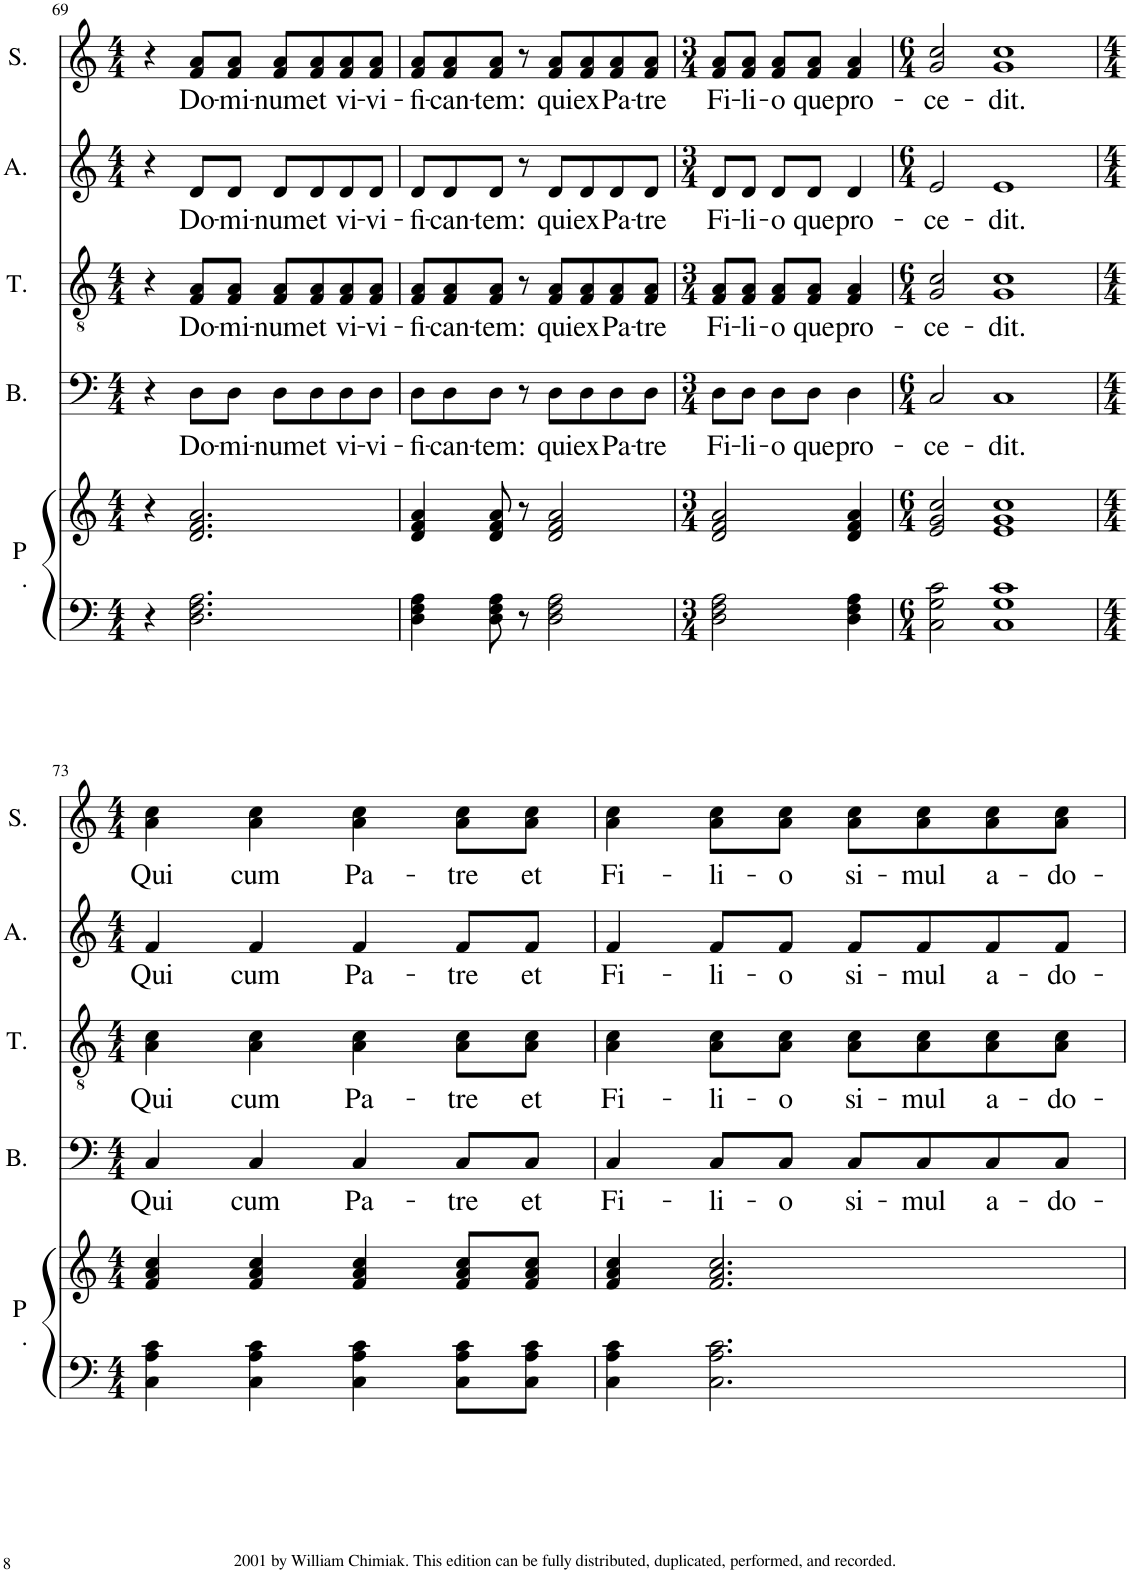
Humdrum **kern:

**kern	**kern	**kern	**text	**kern	**text	**kern	**text	**kern	**text
*part5	*part5	*part4	*part4	*part3	*part3	*part2	*part2	*part1	*part1
*staff6	*staff5	*staff4	*staff4	*staff3	*staff3	*staff2	*staff2	*staff1	*staff1
*I"Piano (for Rehearsal only)	*	*I"Bass	*	*I"Tenor	*	*I"Alto	*	*I"Soprano	*
*I'P .	*	*I'B.	*	*I'T.	*	*I'A.	*	*I'S.	*
!!LO:PB:g=z
*clefF4	*clefG2	*clefF4	*	*clefGv2	*	*clefG2	*	*clefG2	*
*k[]	*k[]	*k[]	*	*k[]	*	*k[]	*	*k[]	*
*M4/4	*M4/4	*M4/4	*	*M4/4	*	*M4/4	*	*M4/4	*
=69	=69	=69	=69	=69	=69	=69	=69	=69	=69
4r	4r	4r	.	4r	.	4r	.	4r	.
!	!	!	!LO:LY:b	!	!LO:LY:b	!	!LO:LY:b	!	!LO:LY:b
2.D\ 2.F\ 2.A\	2.d/ 2.f/ 2.a/	8D\L	Do-	8F/ 8A/L	Do-	8d/L	Do-	8f/ 8a/L	Do-
!	!	!	!LO:LY:b	!	!LO:LY:b	!	!LO:LY:b	!	!LO:LY:b
.	.	8D\J	-mi-	8F/ 8A/J	-mi-	8d/J	-mi-	8f/ 8a/J	-mi-
!	!	!	!LO:LY:b	!	!LO:LY:b	!	!LO:LY:b	!	!LO:LY:b
.	.	8D\L	-num	8F/ 8A/L	-num	8d/L	-num	8f/ 8a/L	-num
!	!	!	!LO:LY:b	!	!LO:LY:b	!	!LO:LY:b	!	!LO:LY:b
.	.	8D\	et	8F/ 8A/	et	8d/	et	8f/ 8a/	et
!	!	!	!LO:LY:b	!	!LO:LY:b	!	!LO:LY:b	!	!LO:LY:b
.	.	8D\	vi-	8F/ 8A/	vi-	8d/	vi-	8f/ 8a/	vi-
!	!	!	!LO:LY:b	!	!LO:LY:b	!	!LO:LY:b	!	!LO:LY:b
.	.	8D\J	-vi-	8F/ 8A/J	-vi-	8d/J	-vi-	8f/ 8a/J	-vi-
=70	=70	=70	=70	=70	=70	=70	=70	=70	=70
!	!	!	!LO:LY:b	!	!LO:LY:b	!	!LO:LY:b	!	!LO:LY:b
4D\ 4F\ 4A\	4d/ 4f/ 4a/	8D\L	-fi-	8F/ 8A/L	-fi-	8d/L	-fi-	8f/ 8a/L	-fi-
!	!	!	!LO:LY:b	!	!LO:LY:b	!	!LO:LY:b	!	!LO:LY:b
.	.	8D\	-can-	8F/ 8A/	-can-	8d/	-can-	8f/ 8a/	-can-
!	!	!	!LO:LY:b	!	!LO:LY:b	!	!LO:LY:b	!	!LO:LY:b
8D\ 8F\ 8A\	8d/ 8f/ 8a/	8D\J	-tem:	8F/ 8A/J	-tem:	8d/J	-tem:	8f/ 8a/J	-tem:
8r	8r	8r	.	8r	.	8r	.	8r	.
!	!	!	!LO:LY:b	!	!LO:LY:b	!	!LO:LY:b	!	!LO:LY:b
2D\ 2F\ 2A\	2d/ 2f/ 2a/	8D\L	qui	8F/ 8A/L	qui	8d/L	qui	8f/ 8a/L	qui
!	!	!	!LO:LY:b	!	!LO:LY:b	!	!LO:LY:b	!	!LO:LY:b
.	.	8D\	ex	8F/ 8A/	ex	8d/	ex	8f/ 8a/	ex
!	!	!	!LO:LY:b	!	!LO:LY:b	!	!LO:LY:b	!	!LO:LY:b
.	.	8D\	Pa-	8F/ 8A/	Pa-	8d/	Pa-	8f/ 8a/	Pa-
!	!	!	!LO:LY:b	!	!LO:LY:b	!	!LO:LY:b	!	!LO:LY:b
.	.	8D\J	tre	8F/ 8A/J	tre	8d/J	tre	8f/ 8a/J	tre
=71	=71	=71	=71	=71	=71	=71	=71	=71	=71
*M3/4	*M3/4	*M3/4	*	*M3/4	*	*M3/4	*	*M3/4	*
!	!	!	!LO:LY:b	!	!LO:LY:b	!	!LO:LY:b	!	!LO:LY:b
2D\ 2F\ 2A\	2d/ 2f/ 2a/	8D\L	Fi-	8F/ 8A/L	Fi-	8d/L	Fi-	8f/ 8a/L	Fi-
!	!	!	!LO:LY:b	!	!LO:LY:b	!	!LO:LY:b	!	!LO:LY:b
.	.	8D\J	-li-	8F/ 8A/J	-li-	8d/J	-li-	8f/ 8a/J	-li-
!	!	!	!LO:LY:b	!	!LO:LY:b	!	!LO:LY:b	!	!LO:LY:b
.	.	8D\L	-o	8F/ 8A/L	-o	8d/L	-o	8f/ 8a/L	-o
!	!	!	!LO:LY:b	!	!LO:LY:b	!	!LO:LY:b	!	!LO:LY:b
.	.	8D\J	que	8F/ 8A/J	que	8d/J	que	8f/ 8a/J	que
!	!	!	!LO:LY:b	!	!LO:LY:b	!	!LO:LY:b	!	!LO:LY:b
4D\ 4F\ 4A\	4d/ 4f/ 4a/	4D\	pro-	4F/ 4A/	pro-	4d/	pro-	4f/ 4a/	pro-
=72	=72	=72	=72	=72	=72	=72	=72	=72	=72
*M6/4	*M6/4	*M6/4	*	*M6/4	*	*M6/4	*	*M6/4	*
!	!	!	!LO:LY:b	!	!LO:LY:b	!	!LO:LY:b	!	!LO:LY:b
2C\ 2G\ 2c\	2e/ 2g/ 2cc/	2C/	-ce-	2G/ 2c/	-ce-	2e/	-ce-	2g/ 2cc/	-ce-
!	!	!	!LO:LY:b	!	!LO:LY:b	!	!LO:LY:b	!	!LO:LY:b
1C 1G 1c	1e 1g 1cc	1C	-dit.	1G 1c	-dit.	1e	-dit.	1g 1cc	-dit.
!!LO:LB:g=z
=73	=73	=73	=73	=73	=73	=73	=73	=73	=73
*M4/4	*M4/4	*M4/4	*	*M4/4	*	*M4/4	*	*M4/4	*
!	!	!	!LO:LY:b	!	!LO:LY:b	!	!LO:LY:b	!	!LO:LY:b
4C\ 4A\ 4c\	4f/ 4a/ 4cc/	4C/	Qui	4A\ 4c\	Qui	4f/	Qui	4a\ 4cc\	Qui
!	!	!	!LO:LY:b	!	!LO:LY:b	!	!LO:LY:b	!	!LO:LY:b
4C\ 4A\ 4c\	4f/ 4a/ 4cc/	4C/	cum	4A\ 4c\	cum	4f/	cum	4a\ 4cc\	cum
!	!	!	!LO:LY:b	!	!LO:LY:b	!	!LO:LY:b	!	!LO:LY:b
4C\ 4A\ 4c\	4f/ 4a/ 4cc/	4C/	Pa-	4A\ 4c\	Pa-	4f/	Pa-	4a\ 4cc\	Pa-
!	!	!	!LO:LY:b	!	!LO:LY:b	!	!LO:LY:b	!	!LO:LY:b
8C\ 8A\ 8c\L	8f/ 8a/ 8cc/L	8C/L	-tre	8A\ 8c\L	-tre	8f/L	-tre	8a\ 8cc\L	-tre
!	!	!	!LO:LY:b	!	!LO:LY:b	!	!LO:LY:b	!	!LO:LY:b
8C\ 8A\ 8c\J	8f/ 8a/ 8cc/J	8C/J	et	8A\ 8c\J	et	8f/J	et	8a\ 8cc\J	et
=74	=74	=74	=74	=74	=74	=74	=74	=74	=74
!	!	!	!LO:LY:b	!	!LO:LY:b	!	!LO:LY:b	!	!LO:LY:b
4C\ 4A\ 4c\	4f/ 4a/ 4cc/	4C/	Fi-	4A\ 4c\	Fi-	4f/	Fi-	4a\ 4cc\	Fi-
!	!	!	!LO:LY:b	!	!LO:LY:b	!	!LO:LY:b	!	!LO:LY:b
2.C\ 2.A\ 2.c\	2.f/ 2.a/ 2.cc/	8C/L	-li-	8A\ 8c\L	-li-	8f/L	-li-	8a\ 8cc\L	-li-
!	!	!	!LO:LY:b	!	!LO:LY:b	!	!LO:LY:b	!	!LO:LY:b
.	.	8C/J	-o	8A\ 8c\J	-o	8f/J	-o	8a\ 8cc\J	-o
!	!	!	!LO:LY:b	!	!LO:LY:b	!	!LO:LY:b	!	!LO:LY:b
.	.	8C/L	si-	8A\ 8c\L	si-	8f/L	si-	8a\ 8cc\L	si-
!	!	!	!LO:LY:b	!	!LO:LY:b	!	!LO:LY:b	!	!LO:LY:b
.	.	8C/	-mul	8A\ 8c\	-mul	8f/	-mul	8a\ 8cc\	-mul
!	!	!	!LO:LY:b	!	!LO:LY:b	!	!LO:LY:b	!	!LO:LY:b
.	.	8C/	a-	8A\ 8c\	a-	8f/	a-	8a\ 8cc\	a-
!	!	!	!LO:LY:b	!	!LO:LY:b	!	!LO:LY:b	!	!LO:LY:b
.	.	8C/J	-do-	8A\ 8c\J	-do-	8f/J	-do-	8a\ 8cc\J	-do-
=	=	=	=	=	=	=	=	=	=
*-	*-	*-	*-	*-	*-	*-	*-	*-	*-
